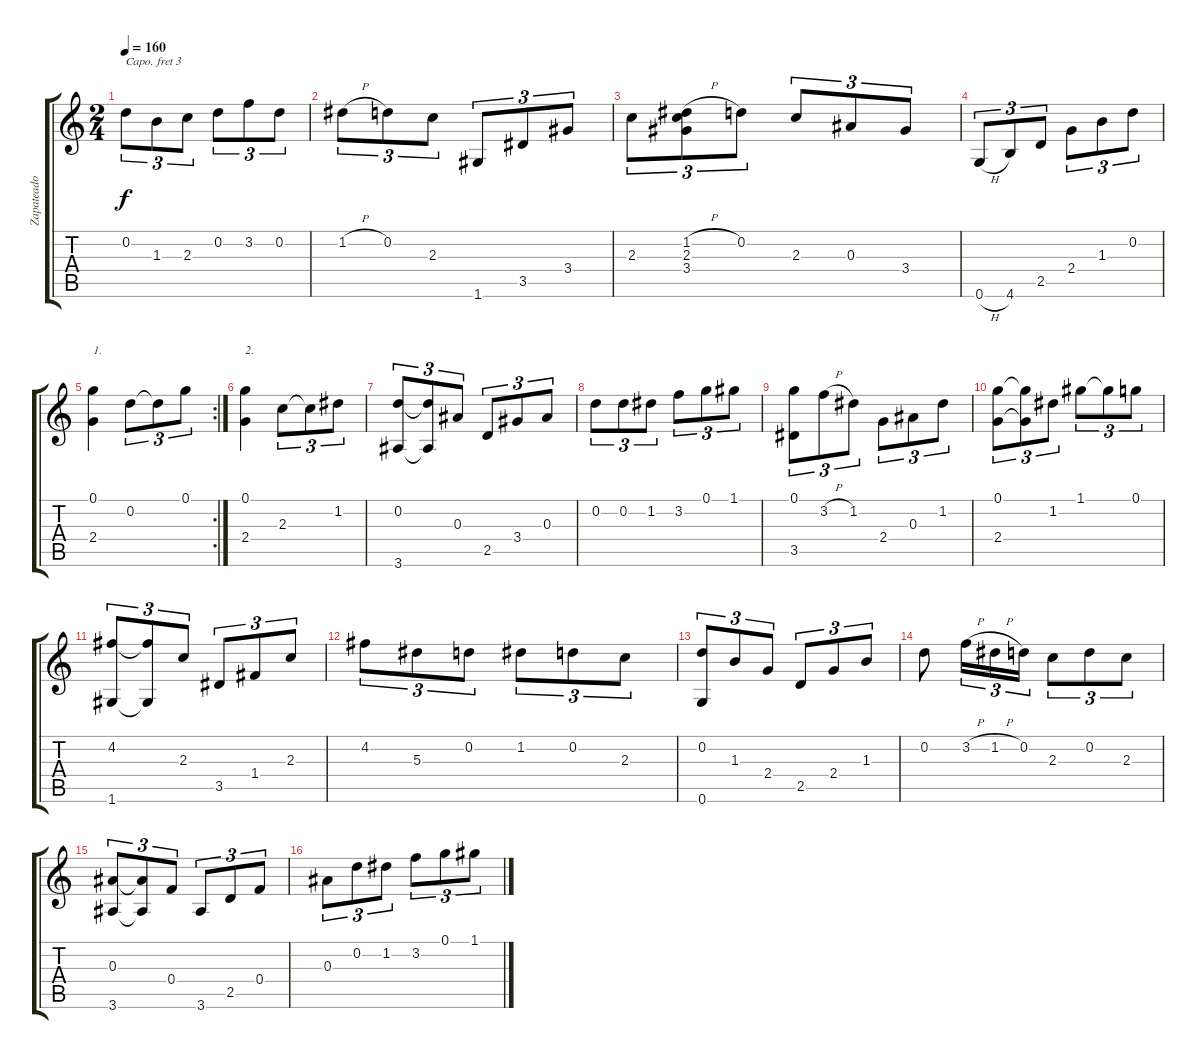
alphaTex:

\track ("Zapateado" "Zapateado") {instrument acousticguitarnylon}
\staff {score tabs}
\capo 3
\tuning (E4 B3 G3 D3 A2 E2) {hide}
\ts (2 4)
\tempo 160
\clef g2
\ks c
0.2.8{tu (3 2) dy f} 1.3.8{tu (3 2)} 2.3.8{tu (3 2)} 0.2.8{tu (3 2)} 3.2.8{tu (3 2)} 0.2.8{tu (3 2)} |
1.2{h}.8{tu (3 2)} 0.2.8{tu (3 2)} 2.3.8{tu (3 2)} 1.6.8{tu (3 2)} 3.5.8{tu (3 2)} 3.4.8{tu (3 2)} |
2.3.8{tu (3 2)} (1.2{h} 2.3 3.4).8{tu (3 2)} 0.2.8{tu (3 2)} 2.3.8{tu (3 2)} 0.3.8{tu (3 2)} 3.4.8{tu (3 2)} |
0.6{h}.8{tu (3 2)} 4.6.8{tu (3 2)} 2.5.8{tu (3 2)} 2.4.8{tu (3 2)} 1.3.8{tu (3 2)} 0.2.8{tu (3 2)} |
\rc 2
(0.1 2.4).4{txt "1."} 0.2.8{tu (3 2)} 0.2{t}.8{tu (3 2)} 0.1.8{tu (3 2)} |
(0.1 2.4).4{txt "2."} 2.3.8{tu (3 2)} 2.3{t}.8{tu (3 2)} 1.2.8{tu (3 2)} |
(0.2 3.6).8{tu (3 2)} (0.2{t} 3.6{t}).8{tu (3 2)} 0.3.8{tu (3 2)} 2.5.8{tu (3 2)} 3.4.8{tu (3 2)} 0.3.8{tu (3 2)} |
0.2.8{tu (3 2)} 0.2.8{tu (3 2)} 1.2.8{tu (3 2)} 3.2.8{tu (3 2)} 0.1.8{tu (3 2)} 1.1.8{tu (3 2)} |
(0.1 3.5).8{tu (3 2)} 3.2{h}.8{tu (3 2)} 1.2.8{tu (3 2)} 2.4.8{tu (3 2)} 0.3.8{tu (3 2)} 1.2.8{tu (3 2)} |
(0.1 2.4).8{tu (3 2)} (0.1{t} 2.4{t}).8{tu (3 2)} 1.2.8{tu (3 2)} 1.1.8{tu (3 2)} 1.1{t}.8{tu (3 2)} 0.1.8{tu (3 2)} |
(4.2 1.6).8{tu (3 2)} (4.2{t} 1.6{t}).8{tu (3 2)} 2.3.8{tu (3 2)} 3.5.8{tu (3 2)} 1.4.8{tu (3 2)} 2.3.8{tu (3 2)} |
4.2.8{tu (3 2)} 5.3.8{tu (3 2)} 0.2.8{tu (3 2)} 1.2.8{tu (3 2)} 0.2.8{tu (3 2)} 2.3.8{tu (3 2)} |
(0.2 0.6).8{tu (3 2)} 1.3.8{tu (3 2)} 2.4.8{tu (3 2)} 2.5.8{tu (3 2)} 2.4.8{tu (3 2)} 1.3.8{tu (3 2)} |
0.2.8 3.2{h}.16{tu (3 2)} 1.2{h}.16{tu (3 2)} 0.2.16{tu (3 2)} 2.3.8{tu (3 2)} 0.2.8{tu (3 2)} 2.3.8{tu (3 2)} |
(0.3 3.6).8{tu (3 2)} (0.3{t} 3.6{t}).8{tu (3 2)} 0.4.8{tu (3 2)} 3.6.8{tu (3 2)} 2.5.8{tu (3 2)} 0.4.8{tu (3 2)} |
0.3.8{tu (3 2)} 0.2.8{tu (3 2)} 1.2.8{tu (3 2)} 3.2.8{tu (3 2)} 0.1.8{tu (3 2)} 1.1.8{tu (3 2)}
